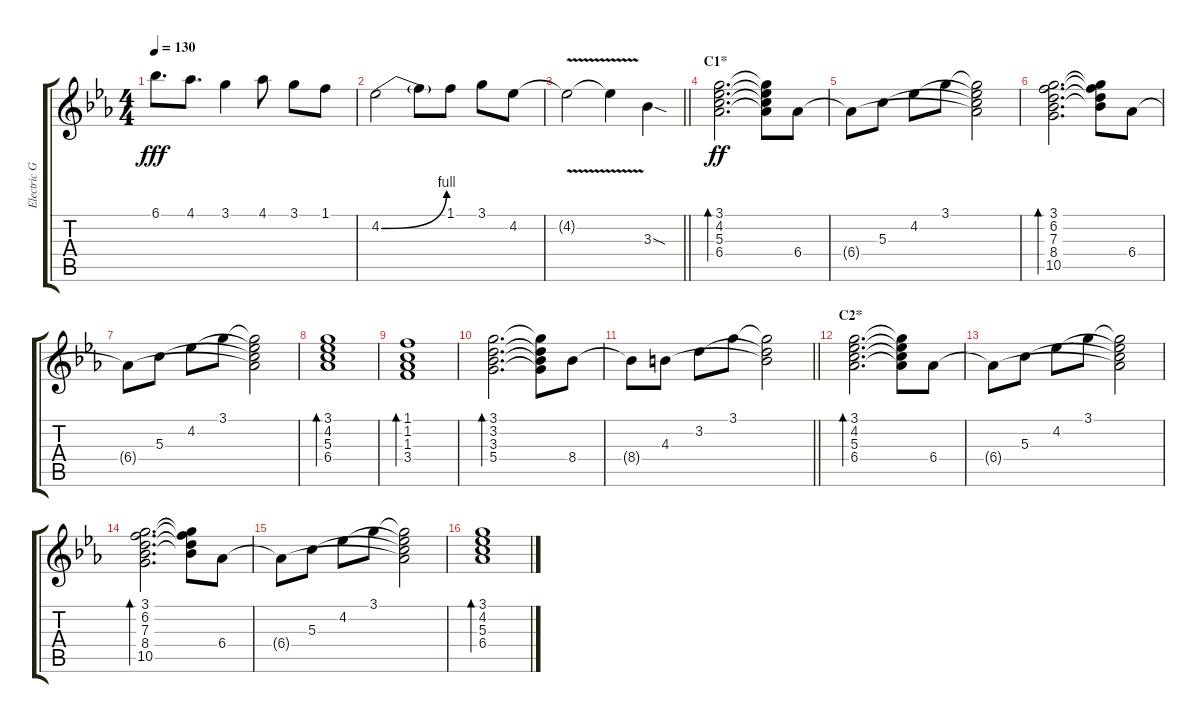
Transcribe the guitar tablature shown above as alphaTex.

\track ("Electric Guitar (Clean) + Solo" "Electric G") {instrument distortionguitar}
\staff {score tabs}
\tuning (E4 B3 G3 D3 A2 E2) {hide}
\ts (4 4)
\tempo 130
\clef g2
\ks eb
6.1.8{d dy fff} 4.1.8{d} 3.1.4 4.1.8 3.1.8 1.1.8 |
4.2{be (bend 0 0 60 4)}.2 4.2{t}.8 1.1.8 3.1.8 4.2.8 |
\barLineRight lightlight
4.2{v t}.2 4.2{t}.4 3.3{sod}.4 |
\section ("" "C1*")
(3.1 4.2 5.3 6.4).2{d bd 240 dy ff volume 16 balance 5 instrument electricguitarclean} (3.1{t} 4.2{t} 5.3{t} 6.4{t}).8 6.4.8 |
6.4{t}.8 5.3.8 4.2.8 3.1.8 (3.1{t} 4.2{t} 5.3{t} 6.4{t}).2 |
(3.1 6.2 7.3 8.4 10.5).2{d bd 240} (3.1{t} 6.2{t} 7.3{t} 8.4{t}).8 6.4.8 |
6.4{t}.8 5.3.8 4.2.8 3.1.8 (3.1{t} 4.2{t} 5.3{t} 6.4{t}).2 |
(3.1 4.2 5.3 6.4).1{bd 240} |
(1.1 1.2 1.3 3.4).1{bd 240} |
(3.1 3.2 3.3 5.4).2{d bd 240} (3.1{t} 3.2{t} 3.3{t} 5.4{t}).8 8.4.8 |
\barLineRight lightlight
8.4{t}.8 4.3.8 3.2.8 3.1.8 (3.1{t} 3.2{t} 4.3{t}).2 |
\section ("" "C2*")
(3.1 4.2 5.3 6.4).2{d bd 240} (3.1{t} 4.2{t} 5.3{t} 6.4{t}).8 6.4.8 |
6.4{t}.8 5.3.8 4.2.8 3.1.8 (3.1{t} 4.2{t} 5.3{t} 6.4{t}).2 |
(3.1 6.2 7.3 8.4 10.5).2{d bd 240} (3.1{t} 6.2{t} 7.3{t} 8.4{t}).8 6.4.8 |
6.4{t}.8 5.3.8 4.2.8 3.1.8 (3.1{t} 4.2{t} 5.3{t} 6.4{t}).2 |
(3.1 4.2 5.3 6.4).1{bd 240}
